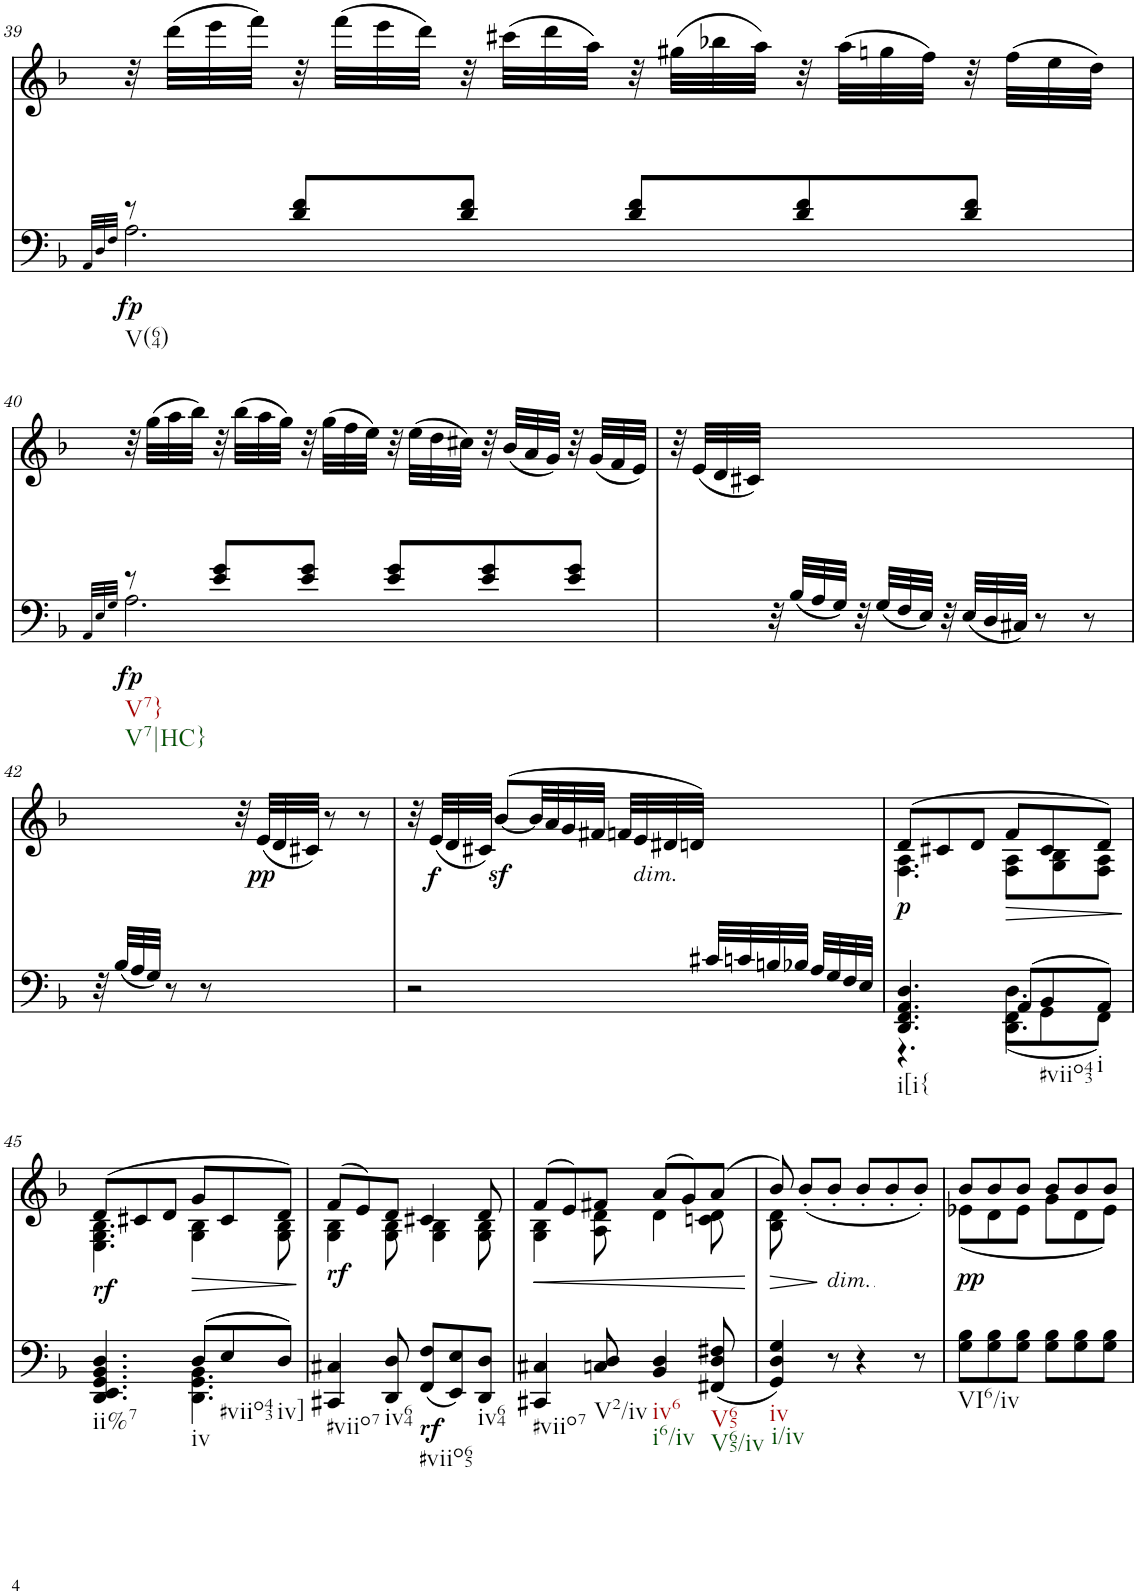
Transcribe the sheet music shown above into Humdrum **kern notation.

**kern	**dynam	**kern	**text	**dynam
*part2	*part2	*part1	*part1	*part1
*staff2	*staff2	*staff1	*staff1	*staff1
*I"Piano	*	*I"Piano	*	*
*I'Pno	*	*I'Pno	*	*
!!LO:PB:g=z
*clefF4	*	*clefG2	*	*
*k[b-]	*	*k[b-]	*	*
*d:	*	*d:	*	*
*M6/8	*	*M6/8	*	*
=39	=39	=39	=39	=39
*^	*	*	*	*
.	32qAA/LLL	.	.	.	.
.	32qD/	.	.	.	.
.	32qF/JJJ	.	.	.	.
!LO:TX:b:t=V(64)	!	!	!	!	!
!	!	!LO:DY:b	!	!	!
8r	2.A\	fp	32r	.	.
.	.	.	(32ddd\LLL	.	.
.	.	.	32eee\	.	.
.	.	.	32fff\JJJ)	.	.
8d/ 8f/L	.	.	32r	.	.
.	.	.	(32fff\LLL	.	.
.	.	.	32eee\	.	.
.	.	.	32ddd\JJJ)	.	.
8d/ 8f/J	.	.	32r	.	.
.	.	.	(32ccc#X\LLL	.	.
.	.	.	32ddd\	.	.
.	.	.	32aa\JJJ)	.	.
8d/ 8f/L	.	.	32r	.	.
.	.	.	(32gg#X\LLL	.	.
.	.	.	32bb-X\	.	.
.	.	.	32aa\JJJ)	.	.
8d/ 8f/	.	.	32r	.	.
.	.	.	(32aa\LLL	.	.
.	.	.	32ggn\	.	.
.	.	.	32ff\JJJ)	.	.
8d/ 8f/J	.	.	32r	.	.
.	.	.	(32ff\LLL	.	.
.	.	.	32ee\	.	.
.	.	.	32dd\JJJ)	.	.
!!LO:LB:g=z
=40	=40	=40	=40	=40	=40
.	32qAA/LLL	.	.	.	.
.	32qE/	.	.	.	.
.	32qG/JJJ	.	.	.	.
!LO:TX:b:t=V7}	!	!	!	!	!
!LO:TX:b:t=V7|HC}	!	!	!	!	!
!	!	!LO:DY:b	!	!	!
8r	2.A\	fp	32r	.	.
.	.	.	(32gg\LLL	.	.
.	.	.	32aa\	.	.
.	.	.	32bb-\JJJ)	.	.
8e/ 8g/L	.	.	32r	.	.
.	.	.	(32bb-\LLL	.	.
.	.	.	32aa\	.	.
.	.	.	32gg\JJJ)	.	.
8e/ 8g/J	.	.	32r	.	.
.	.	.	(32gg\LLL	.	.
.	.	.	32ff\	.	.
.	.	.	32ee\JJJ)	.	.
8e/ 8g/L	.	.	32r	.	.
.	.	.	(32ee\LLL	.	.
.	.	.	32dd\	.	.
.	.	.	32cc#X\JJJ)	.	.
8e/ 8g/	.	.	32r	.	.
.	.	.	(32b-/LLL	.	.
.	.	.	32a/	.	.
.	.	.	32g/JJJ)	.	.
8e/ 8g/J	.	.	32r	.	.
.	.	.	(32g/LLL	.	.
.	.	.	32f/	.	.
.	.	.	32e/JJJ)	.	.
*v	*v	*	*	*	*
=41	=41	=41	=41	=41
8ryy	.	32r	.	.
.	.	(32e/LLL	.	.
.	.	32d/	.	.
.	.	32c#X/JJJ)	.	.
32r	.	4ryy	.	.
(32B-/LLL	.	.	.	.
32A/	.	.	.	.
32G/JJJ)	.	.	.	.
32r	.	.	.	.
(32G/LLL	.	.	.	.
32F/	.	.	.	.
32E/JJJ)	.	.	.	.
32r	.	4.ryy	.	.
(32E/LLL	.	.	.	.
32D/	.	.	.	.
32C#X/JJJ)	.	.	.	.
8r	.	.	.	.
8r	.	.	.	.
!!LO:LB:g=z
=42	=42	=42	=42	=42
32r	.	8ryy	.	.
(32B-/LLL	.	.	.	.
32A/	.	.	.	.
32G/JJJ)	.	.	.	.
8r	.	8ryy	.	.
8r	.	8ryy	.	.
4.ryy	.	32r	.	.
!	!	!	!	!LO:DY:b
.	.	(32e/LLL	.	pp
.	.	32d/	.	.
.	.	32c#X/JJJ)	.	.
.	.	8r	.	.
.	.	8r	.	.
=43	=43	=43	=43	=43
2r	.	32r	.	.
!	!	!	!LO:LY:b	!LO:DY:b
.	.	(32e/LLL	f	f
.	.	32d/	.	.
.	.	32c#X/JJJ)	.	.
!	!	!	!LO:LY:b	!
.	.	(>[8b-z</L	mf	.
!	!	!	!LO:LY:b	!
.	.	32b-/LL]	>	.
.	.	32a/	.	.
.	.	32g/	.	.
.	.	32f#X/JJJ	.	.
.	.	32fn/LLL	.	.
!	!	!LO:TX:b:i:t=dim.	!	!
.	.	32e/	.	.
.	.	32d#X/	.	.
.	.	32dn/JJJ)	.	.
32c#X/LLL	.	8ryy	.	.
32cn/	.	.	.	.
32Bn/	.	.	.	.
32B-X/JJJ	.	.	.	.
32A/LLL	.	8ryy	.	.
32G/	.	.	.	.
32F/	.	.	.	.
32E/JJJ	.	.	.	.
=44	=44	=44	=44	=44
*^	*	*^	*	*
*	*^	*	*	*	*	*
!LO:TX:b:t=i[i{	!	!	!	!	!	!	!
!	!	!	!	!	!	!LO:LY:b	!LO:DY:b
4.DD/ 4.FF/ 4.AA/ 4.D/	4.r	4.ryy	.	(8d/L	4.F\ 4.A\	p	p
.	.	.	.	8c#X/	.	.	.
.	.	.	.	8d/J	.	.	.
!	!	!	!	!	!	!	!LO:HP:b
(8AA/L	4.DD\ 4.D\	(8FF\L	.	8f/L	8F\ 8A\L	.	>
!LO:TX:b:t=#viio43	!	!	!	!	!	!	!
8BB-/	.	8GG\	.	8c#/	8G\ 8B-\	.	.
!LO:TX:b:t=i	!	!	!	!	!	!	!
8AA/J)	.	8FF\J)	.	8d/J)	8F\ 8A\J	.	.
*v	*v	*v	*	*	*	*	*
*	*	*v	*v	*	*
.	.	.	.	]
!!LO:LB:g=z
=45	=45	=45	=45	=45
*^	*	*^	*	*
!LO:TX:b:t=ii%7	!	!	!	!	!	!
!	!	!LO:DY:a	!	!	!	!
4.DD/ 4.EE/ 4.GG/ 4.BB-/ 4.D/	4.ryy	rf	(8d/L	4.E\ 4.G\ 4.B-\	.	.
.	.	.	8c#X/	.	.	.
.	.	.	8d/J	.	.	.
!LO:TX:b:t=iv	!	!	!	!	!	!
!	!	!	!	!	!	!LO:HP:b
(8D/L	4.DD\ 4.GG\ 4.BB-\	.	8g/L	4G\ 4B-\	.	>
!LO:TX:b:t=#viio43	!	!	!	!	!	!
8E/	.	.	8c#/	.	.	.
!LO:TX:b:t=iv]	!	!	!	!	!	!
8D/J)	.	.	8d/J)	8G\ 8B-\	.	.
*v	*v	*	*	*	*	*
*	*	*v	*v	*	*
.	.	.	.	]
=46	=46	=46	=46	=46
*	*	*^	*	*
!LO:TX:b:t=#viio7	!	!	!	!	!
!	!LO:DY:a	!	!	!	!
4CC#X/ 4C#X/	rf	(8f/L	4G\ 4B-\	.	.
.	.	8e/)	.	.	.
!LO:TX:b:t=iv64	!	!	!	!	!
8DD/ 8D/	.	8d/J	8G\ 8B-\	.	.
!LO:TX:b:t=#viio65	!	!	!	!	!
!	!LO:DY:b	!	!	!	!
(8FF/ 8F/L	rf	4c#X/	4G\ 4B-\	.	.
8EE/ 8E/)	.	.	.	.	.
!LO:TX:b:t=iv64	!	!	!	!	!
8DD/ 8D/J	.	8d/	8G\ 8B-\	.	.
=47	=47	=47	=47	=47	=47
!LO:TX:b:t=#viio7	!	!	!	!	!
!	!	!	!	!	!LO:HP:b
4CC#X/ 4C#X/	.	(8f/L	4G\ 4B-\	.	<
.	.	8e/)	.	.	.
!LO:TX:b:t=V2/iv	!	!	!	!	!
8Cn/ 8D/	.	8f#X/J	8A\ 8d\	.	.
!LO:TX:b:t=iv6	!	!	!	!	!
!LO:TX:b:t=i6/iv	!	!	!	!	!
4BB-/ 4D/	.	(8a/L	4d\	.	.
.	.	8g/)	.	.	.
!LO:TX:b:t=V65	!	!	!	!	!
!LO:TX:b:t=V65/iv	!	!	!	!	!
(8FF#X/ 8D/ 8F#X/	.	(8a/J	8cn\ 8d\	.	.
*	*	*v	*v	*	*
.	.	.	.	[
=48	=48	=48	=48	=48
!LO:TX:b:t=iv	!	!	!	!
!LO:TX:b:t=i/iv	!	!	!	!
!	!	!	!	!LO:HP:b
*	*	*^	*	*
4GG/ 4D/ 4G/)	.	8b-/)	8B-\ 8d\	.	>
.	.	(8b-'/L	2ryy	.	.
!	!	!LO:TX:b:i:t=dim.	!	!	!
8r	.	8b-'/J	.	.	]
4r	.	8b-'/L	.	.	.
.	.	8b-'/	.	.	.
8r	.	8b-'/J)	8ryy	.	.
=49	=49	=49	=49	=49	=49
!LO:TX:b:t=VI6/iv	!	!	!	!	!
!	!LO:DY:a	!	!	!LO:LY:b	!
8G\ 8B-\L	pp	8b-/L	(8e-X\L	pp	.
8G\ 8B-\	.	8b-/	8d\	.	.
8G\ 8B-\J	.	8b-/J	8e-\J	.	.
8G\ 8B-\L	.	8b-/L	8g\L	.	.
8G\ 8B-\	.	8b-/	8d\	.	.
8G\ 8B-\J	.	8b-/J	8e-\J)	.	.
*	*	*v	*v	*	*
=	=	=	=	=
*-	*-	*-	*-	*-
